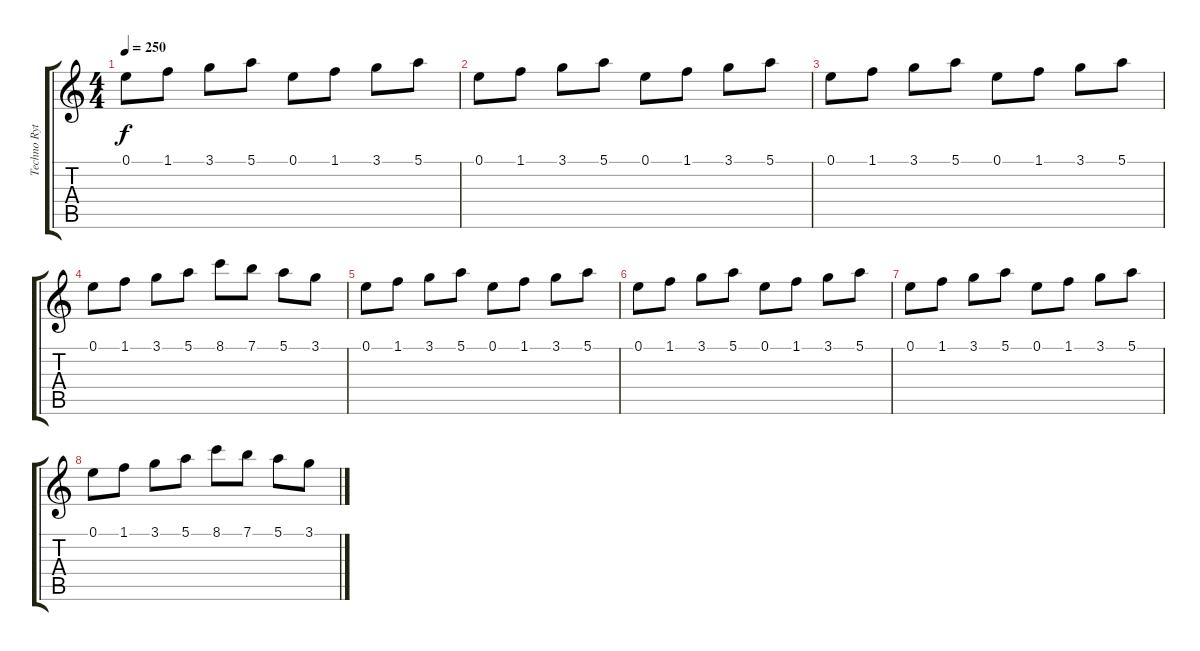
\track ("Techno Rythym" "Techno Ryt") {instrument synthbass1}
\staff {score tabs}
\tuning (E4 B3 G3 D3 A2 E2) {hide}
\ts (4 4)
\tempo 250
\clef g2
\ks c
0.1.8{dy f} 1.1.8 3.1.8 5.1.8 0.1.8 1.1.8 3.1.8 5.1.8 |
0.1.8 1.1.8 3.1.8 5.1.8 0.1.8 1.1.8 3.1.8 5.1.8 |
0.1.8 1.1.8 3.1.8 5.1.8 0.1.8 1.1.8 3.1.8 5.1.8 |
0.1.8 1.1.8 3.1.8 5.1.8 8.1.8 7.1.8 5.1.8 3.1.8 |
0.1.8 1.1.8 3.1.8 5.1.8 0.1.8 1.1.8 3.1.8 5.1.8 |
0.1.8 1.1.8 3.1.8 5.1.8 0.1.8 1.1.8 3.1.8 5.1.8 |
0.1.8 1.1.8 3.1.8 5.1.8 0.1.8 1.1.8 3.1.8 5.1.8 |
0.1.8 1.1.8 3.1.8 5.1.8 8.1.8 7.1.8 5.1.8 3.1.8
